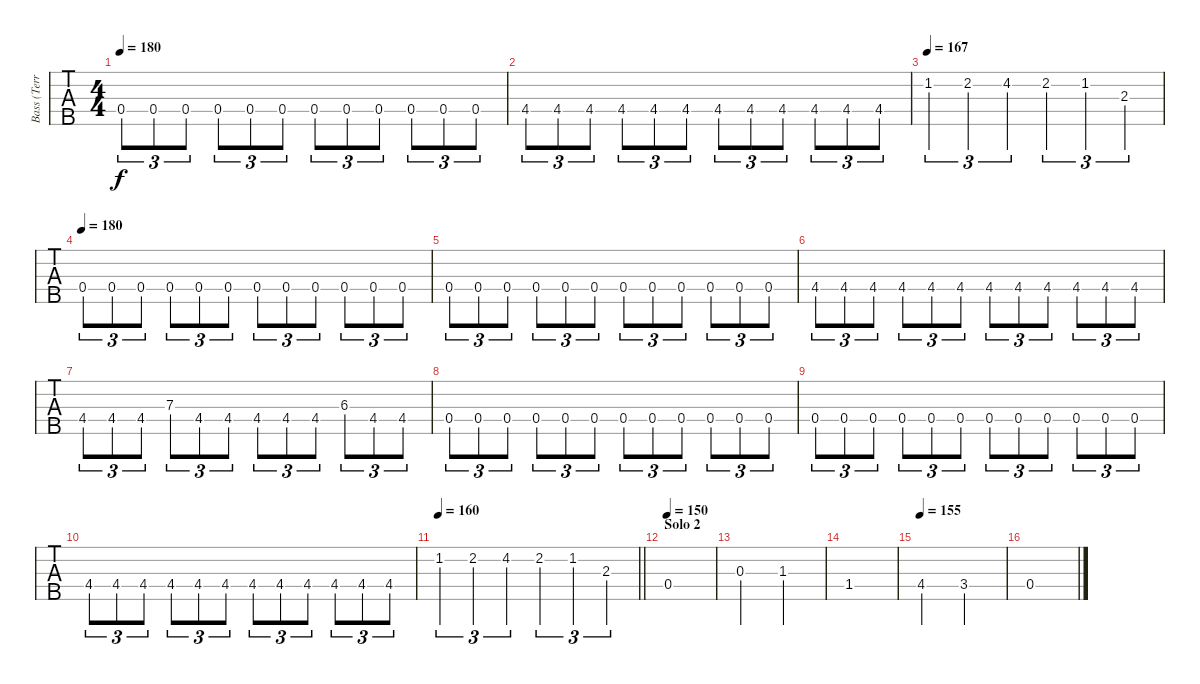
\track ("Bass (Terry Butler)" "Bass (Terr") {instrument electricbassfinger}
\staff {tabs}
\tuning (F2 C2 G1 D1 A0) {hide}
\ts (4 4)
\tempo 180
\clef f4
\ks c
0.4.8{tu (3 2) dy f} 0.4.8{tu (3 2)} 0.4.8{tu (3 2)} 0.4.8{tu (3 2)} 0.4.8{tu (3 2)} 0.4.8{tu (3 2)} 0.4.8{tu (3 2)} 0.4.8{tu (3 2)} 0.4.8{tu (3 2)} 0.4.8{tu (3 2)} 0.4.8{tu (3 2)} 0.4.8{tu (3 2)} |
4.4.8{tu (3 2)} 4.4.8{tu (3 2)} 4.4.8{tu (3 2)} 4.4.8{tu (3 2)} 4.4.8{tu (3 2)} 4.4.8{tu (3 2)} 4.4.8{tu (3 2)} 4.4.8{tu (3 2)} 4.4.8{tu (3 2)} 4.4.8{tu (3 2)} 4.4.8{tu (3 2)} 4.4.8{tu (3 2)} |
\tempo 167
1.2.4{tu (3 2)} 2.2.4{tu (3 2)} 4.2.4{tu (3 2)} 2.2.4{tu (3 2)} 1.2.4{tu (3 2)} 2.3.4{tu (3 2)} |
\tempo 180
0.4.8{tu (3 2)} 0.4.8{tu (3 2)} 0.4.8{tu (3 2)} 0.4.8{tu (3 2)} 0.4.8{tu (3 2)} 0.4.8{tu (3 2)} 0.4.8{tu (3 2)} 0.4.8{tu (3 2)} 0.4.8{tu (3 2)} 0.4.8{tu (3 2)} 0.4.8{tu (3 2)} 0.4.8{tu (3 2)} |
0.4.8{tu (3 2)} 0.4.8{tu (3 2)} 0.4.8{tu (3 2)} 0.4.8{tu (3 2)} 0.4.8{tu (3 2)} 0.4.8{tu (3 2)} 0.4.8{tu (3 2)} 0.4.8{tu (3 2)} 0.4.8{tu (3 2)} 0.4.8{tu (3 2)} 0.4.8{tu (3 2)} 0.4.8{tu (3 2)} |
4.4.8{tu (3 2)} 4.4.8{tu (3 2)} 4.4.8{tu (3 2)} 4.4.8{tu (3 2)} 4.4.8{tu (3 2)} 4.4.8{tu (3 2)} 4.4.8{tu (3 2)} 4.4.8{tu (3 2)} 4.4.8{tu (3 2)} 4.4.8{tu (3 2)} 4.4.8{tu (3 2)} 4.4.8{tu (3 2)} |
4.4.8{tu (3 2)} 4.4.8{tu (3 2)} 4.4.8{tu (3 2)} 7.3.8{tu (3 2)} 4.4.8{tu (3 2)} 4.4.8{tu (3 2)} 4.4.8{tu (3 2)} 4.4.8{tu (3 2)} 4.4.8{tu (3 2)} 6.3.8{tu (3 2)} 4.4.8{tu (3 2)} 4.4.8{tu (3 2)} |
0.4.8{tu (3 2)} 0.4.8{tu (3 2)} 0.4.8{tu (3 2)} 0.4.8{tu (3 2)} 0.4.8{tu (3 2)} 0.4.8{tu (3 2)} 0.4.8{tu (3 2)} 0.4.8{tu (3 2)} 0.4.8{tu (3 2)} 0.4.8{tu (3 2)} 0.4.8{tu (3 2)} 0.4.8{tu (3 2)} |
0.4.8{tu (3 2)} 0.4.8{tu (3 2)} 0.4.8{tu (3 2)} 0.4.8{tu (3 2)} 0.4.8{tu (3 2)} 0.4.8{tu (3 2)} 0.4.8{tu (3 2)} 0.4.8{tu (3 2)} 0.4.8{tu (3 2)} 0.4.8{tu (3 2)} 0.4.8{tu (3 2)} 0.4.8{tu (3 2)} |
4.4.8{tu (3 2)} 4.4.8{tu (3 2)} 4.4.8{tu (3 2)} 4.4.8{tu (3 2)} 4.4.8{tu (3 2)} 4.4.8{tu (3 2)} 4.4.8{tu (3 2)} 4.4.8{tu (3 2)} 4.4.8{tu (3 2)} 4.4.8{tu (3 2)} 4.4.8{tu (3 2)} 4.4.8{tu (3 2)} |
\tempo 160
\barLineRight lightlight
1.2.4{tu (3 2)} 2.2.4{tu (3 2)} 4.2.4{tu (3 2)} 2.2.4{tu (3 2)} 1.2.4{tu (3 2)} 2.3.4{tu (3 2)} |
\section ("" "Solo 2")
\tempo 150
0.4.1 |
0.3.2 1.3.2 |
1.4.1 |
\tempo 155
4.4.2 3.4.2 |
0.4.1
